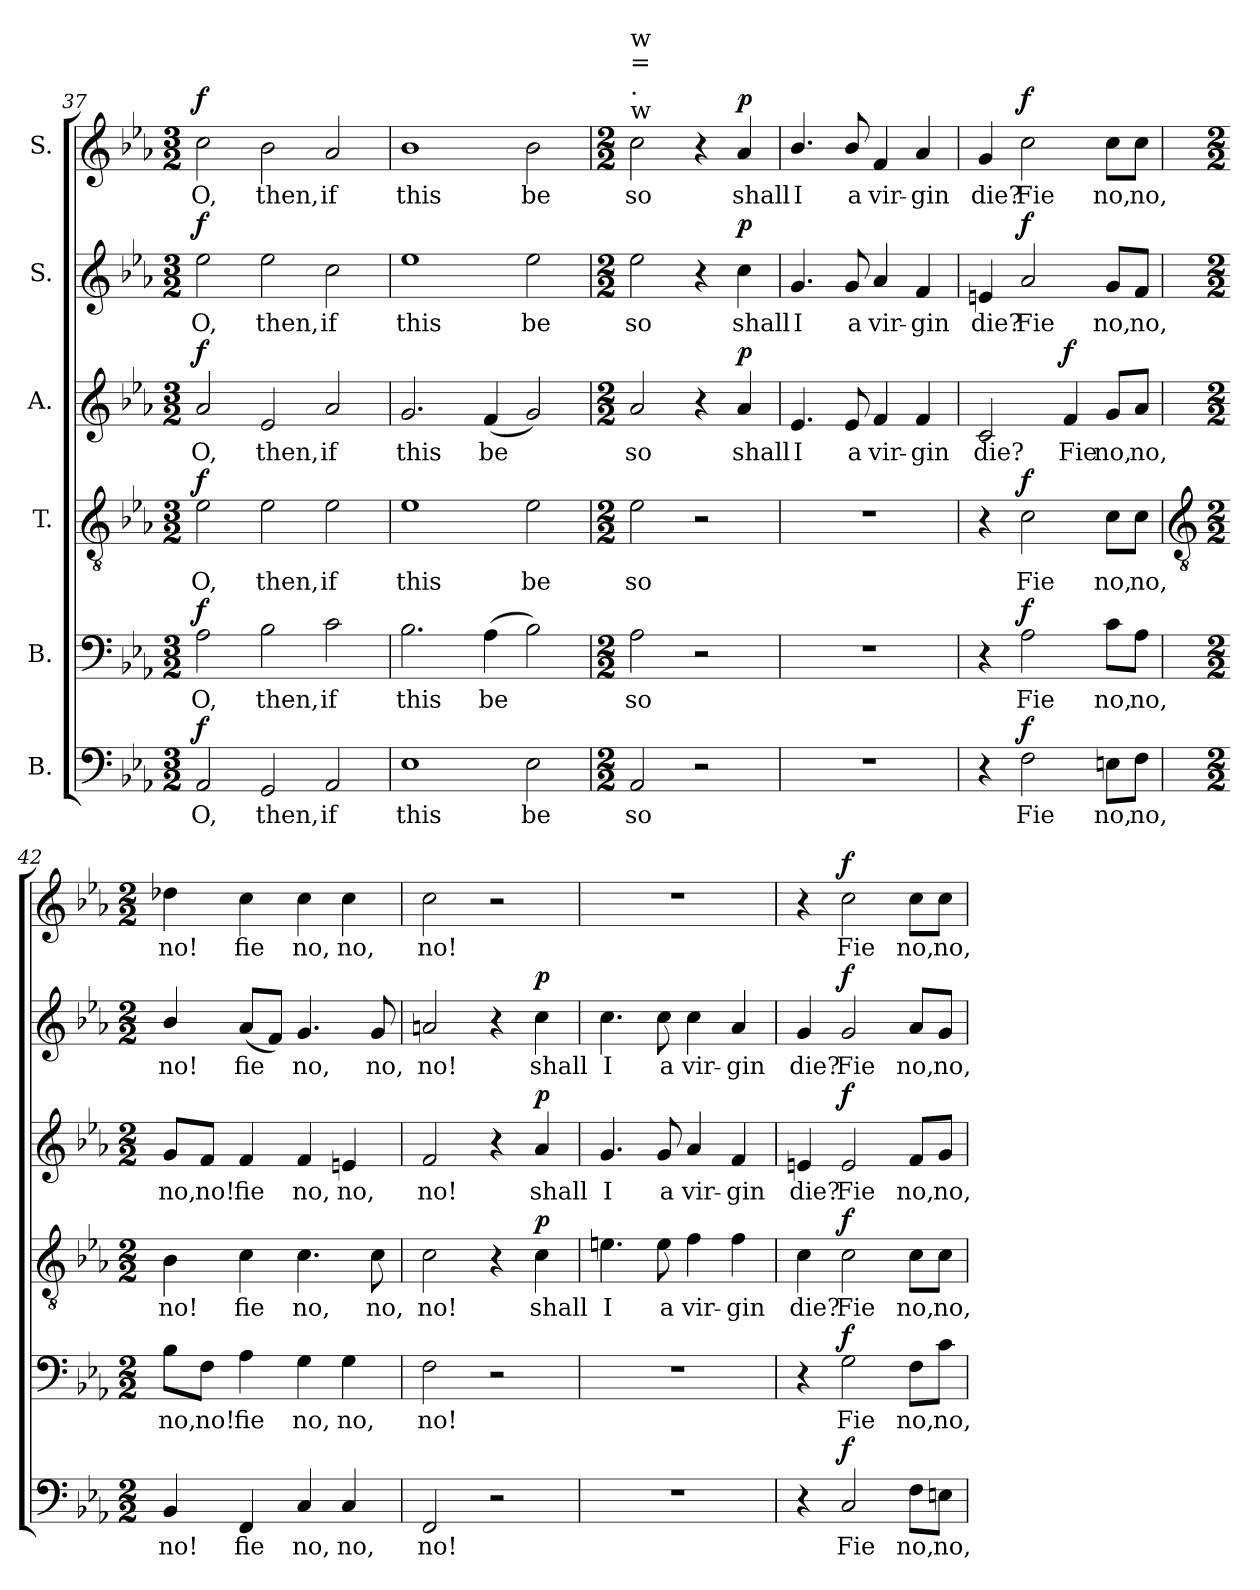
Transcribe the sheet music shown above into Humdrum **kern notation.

**kern	**text	**dynam	**kern	**text	**dynam	**kern	**text	**dynam	**kern	**text	**dynam	**kern	**text	**dynam	**kern	**text	**dynam
*part6	*part6	*part6	*part5	*part5	*part5	*part4	*part4	*part4	*part3	*part3	*part3	*part2	*part2	*part2	*part1	*part1	*part1
*staff6	*staff6	*staff6	*staff5	*staff5	*staff5	*staff4	*staff4	*staff4	*staff3	*staff3	*staff3	*staff2	*staff2	*staff2	*staff1	*staff1	*staff1
*I"B.	*	*	*I"B.	*	*	*I"T.	*	*	*I"A.	*	*	*I"S.	*	*	*I"S.	*	*
!!LO:LB:g=z
*clefF4	*	*	*clefF4	*	*	*clefGv2	*	*	*clefG2	*	*	*clefG2	*	*	*clefG2	*	*
*k[b-e-a-]	*	*	*k[b-e-a-]	*	*	*k[b-e-a-]	*	*	*k[b-e-a-]	*	*	*k[b-e-a-]	*	*	*k[b-e-a-]	*	*
*E-:	*	*	*E-:	*	*	*E-:	*	*	*E-:	*	*	*E-:	*	*	*E-:	*	*
*M3/2	*	*	*M3/2	*	*	*M3/2	*	*	*M3/2	*	*	*M3/2	*	*	*M3/2	*	*
=37	=37	=37	=37	=37	=37	=37	=37	=37	=37	=37	=37	=37	=37	=37	=37	=37	=37
!	!LO:LY:b	!LO:DY:b	!	!LO:LY:b	!LO:DY:a	!	!LO:LY:b	!LO:DY:b	!	!LO:LY:b	!LO:DY:b	!	!LO:LY:b	!LO:DY:b	!	!LO:LY:b	!LO:DY:b
2AA-	O,	f	2A-	O,	f	2e-	O,	f	2a-	O,	f	2ee-	O,	f	2cc	O,	f
!	!LO:LY:b	!	!	!LO:LY:b	!	!	!LO:LY:b	!	!	!LO:LY:b	!	!	!LO:LY:b	!	!	!LO:LY:b	!
2GG	then,	.	2B-	then,	.	2e-	then,	.	2e-	then,	.	2ee-	then,	.	2b-	then,	.
!	!LO:LY:b	!	!	!LO:LY:b	!	!	!LO:LY:b	!	!	!LO:LY:b	!	!	!LO:LY:b	!	!	!LO:LY:b	!
2AA-	if	.	2c	if	.	2e-	if	.	2a-	if	.	2cc	if	.	2a-	if	.
=38	=38	=38	=38	=38	=38	=38	=38	=38	=38	=38	=38	=38	=38	=38	=38	=38	=38
!	!LO:LY:b	!	!	!LO:LY:b	!	!	!LO:LY:b	!	!	!LO:LY:b	!	!	!LO:LY:b	!	!	!LO:LY:b	!
1E-	this	.	2.B-	this	.	1e-	this	.	2.g	this	.	1ee-	this	.	1b-	this	.
!	!	!	!	!LO:LY:b	!	!	!	!	!	!LO:LY:b	!	!	!	!	!	!	!
.	.	.	(>4A-	be	.	.	.	.	(<4f	be	.	.	.	.	.	.	.
!	!LO:LY:b	!	!	!	!	!	!LO:LY:b	!	!	!	!	!	!LO:LY:b	!	!	!LO:LY:b	!
2E-	be	.	2B-)	.	.	2e-	be	.	2g)	.	.	2ee-	be	.	2b-	be	.
=39	=39	=39	=39	=39	=39	=39	=39	=39	=39	=39	=39	=39	=39	=39	=39	=39	=39
*M2/2	*	*	*M2/2	*	*	*M2/2	*	*	*M2/2	*	*	*M2/2	*	*	*M2/2	*	*
!	!	!	!	!	!	!	!	!	!	!	!	!	!	!	!LO:TX:a:t=w	!	!
!	!	!	!	!	!	!	!	!	!	!	!	!	!	!	!LO:TX:a:t=.	!	!
!	!	!	!	!	!	!	!	!	!	!	!	!	!	!	!LO:TX:a:t==	!	!
!	!	!	!	!	!	!	!	!	!	!	!	!	!	!	!LO:TX:a:t=w	!	!
!	!LO:LY:b	!	!	!LO:LY:b	!	!	!LO:LY:b	!	!	!LO:LY:b	!	!	!LO:LY:b	!	!	!LO:LY:b	!
2AA-	so	.	2A-	so	.	2e-	so	.	2a-	so	.	2ee-	so	.	2cc	so	.
2r	.	.	2r	.	.	2r	.	.	4r	.	.	4r	.	.	4r	.	.
!	!	!	!	!	!	!	!	!	!	!LO:LY:b	!LO:DY:b	!	!LO:LY:b	!LO:DY:a	!	!LO:LY:b	!LO:DY:a
.	.	.	.	.	.	.	.	.	4a-	shall	p	4cc	shall	p	4a-	shall	p
=40	=40	=40	=40	=40	=40	=40	=40	=40	=40	=40	=40	=40	=40	=40	=40	=40	=40
!	!	!	!	!	!	!	!	!	!	!LO:LY:b	!	!	!LO:LY:b	!	!	!LO:LY:b	!
1r	.	.	1r	.	.	1r	.	.	4.e-	I	.	4.g	I	.	4.b-/	I	.
!	!	!	!	!	!	!	!	!	!	!LO:LY:b	!	!	!LO:LY:b	!	!	!LO:LY:b	!
.	.	.	.	.	.	.	.	.	8e-	a	.	8g	a	.	8b-/	a	.
!	!	!	!	!	!	!	!	!	!	!LO:LY:b	!	!	!LO:LY:b	!	!	!LO:LY:b	!
.	.	.	.	.	.	.	.	.	4f	vir-	.	4a-	vir-	.	4f	vir-	.
!	!	!	!	!	!	!	!	!	!	!LO:LY:b	!	!	!LO:LY:b	!	!	!LO:LY:b	!
.	.	.	.	.	.	.	.	.	4f	-gin	.	4f	-gin	.	4a-	-gin	.
=41	=41	=41	=41	=41	=41	=41	=41	=41	=41	=41	=41	=41	=41	=41	=41	=41	=41
!	!	!	!	!	!	!	!	!	!	!LO:LY:b	!	!	!LO:LY:b	!	!	!LO:LY:b	!
4r	.	.	4r	.	.	4r	.	.	2c	die?	.	4en	die?	.	4g	die?	.
!	!LO:LY:b	!LO:DY:b	!	!LO:LY:b	!LO:DY:a	!	!LO:LY:b	!LO:DY:b	!	!	!	!	!LO:LY:b	!LO:DY:b	!	!LO:LY:b	!LO:DY:b
2F	Fie	f	2A-	Fie	f	2c	Fie	f	.	.	.	2a-	Fie	f	2cc	Fie	f
!	!	!	!	!	!	!	!	!	!	!LO:LY:b	!LO:DY:b	!	!	!	!	!	!
.	.	.	.	.	.	.	.	.	4f	Fie	f	.	.	.	.	.	.
!	!LO:LY:b	!	!	!LO:LY:b	!	!	!LO:LY:b	!	!	!LO:LY:b	!	!	!LO:LY:b	!	!	!LO:LY:b	!
8EnL	no,	.	8cL	no,	.	8cL	no,	.	8gL	no,	.	8gL	no,	.	8ccL	no,	.
!	!LO:LY:b	!	!	!LO:LY:b	!	!	!LO:LY:b	!	!	!LO:LY:b	!	!	!LO:LY:b	!	!	!LO:LY:b	!
8FJ	no,	.	8A-J	no,	.	8cJ	no,	.	8a-J	no,	.	8fJ	no,	.	8ccJ	no,	.
!!LO:LB:g=z
=42	=42	=42	=42	=42	=42	=42	=42	=42	=42	=42	=42	=42	=42	=42	=42	=42	=42
*	*	*	*	*	*	*clefGv2	*	*	*	*	*	*	*	*	*	*	*
*M2/2	*	*	*M2/2	*	*	*M2/2	*	*	*M2/2	*	*	*M2/2	*	*	*M2/2	*	*
!	!LO:LY:b	!	!	!LO:LY:b	!	!	!LO:LY:b	!	!	!LO:LY:b	!	!	!LO:LY:b	!	!	!LO:LY:b	!
4BB-	no!	.	8B-L	no,	.	4B-	no!	.	8gL	no,	.	4b-/	no!	.	4dd-X	no!	.
!	!	!	!	!LO:LY:b	!	!	!	!	!	!LO:LY:b	!	!	!	!	!	!	!
.	.	.	8FJ	no!	.	.	.	.	8fJ	no!	.	.	.	.	.	.	.
!	!LO:LY:b	!	!	!LO:LY:b	!	!	!LO:LY:b	!	!	!LO:LY:b	!	!	!LO:LY:b	!	!	!LO:LY:b	!
4FF	fie	.	4A-	fie	.	4c	fie	.	4f	fie	.	(<8a-L	fie	.	4cc	fie	.
.	.	.	.	.	.	.	.	.	.	.	.	8fJ)	.	.	.	.	.
!	!LO:LY:b	!	!	!LO:LY:b	!	!	!LO:LY:b	!	!	!LO:LY:b	!	!	!LO:LY:b	!	!	!LO:LY:b	!
4C	no,	.	4G	no,	.	4.c	no,	.	4f	no,	.	4.g	no,	.	4cc	no,	.
!	!LO:LY:b	!	!	!LO:LY:b	!	!	!	!	!	!LO:LY:b	!	!	!	!	!	!LO:LY:b	!
4C	no,	.	4G	no,	.	.	.	.	4en	no,	.	.	.	.	4cc	no,	.
!	!	!	!	!	!	!	!LO:LY:b	!	!	!	!	!	!LO:LY:b	!	!	!	!
.	.	.	.	.	.	8c	no,	.	.	.	.	8g	no,	.	.	.	.
=43	=43	=43	=43	=43	=43	=43	=43	=43	=43	=43	=43	=43	=43	=43	=43	=43	=43
!	!LO:LY:b	!	!	!LO:LY:b	!	!	!LO:LY:b	!	!	!LO:LY:b	!	!	!LO:LY:b	!	!	!LO:LY:b	!
2FF	no!	.	2F	no!	.	2c	no!	.	2f	no!	.	2an	no!	.	2cc	no!	.
2r	.	.	2r	.	.	4r	.	.	4r	.	.	4r	.	.	2r	.	.
!	!	!	!	!	!	!	!LO:LY:b	!LO:DY:b	!	!LO:LY:b	!LO:DY:b	!	!LO:LY:b	!LO:DY:b	!	!	!
.	.	.	.	.	.	4c	shall	p	4a-	shall	p	4cc	shall	p	.	.	.
=44	=44	=44	=44	=44	=44	=44	=44	=44	=44	=44	=44	=44	=44	=44	=44	=44	=44
!	!	!	!	!	!	!	!LO:LY:b	!	!	!LO:LY:b	!	!	!LO:LY:b	!	!	!	!
1r	.	.	1r	.	.	4.en	I	.	4.g	I	.	4.cc	I	.	1r	.	.
!	!	!	!	!	!	!	!LO:LY:b	!	!	!LO:LY:b	!	!	!LO:LY:b	!	!	!	!
.	.	.	.	.	.	8e	a	.	8g	a	.	8cc	a	.	.	.	.
!	!	!	!	!	!	!	!LO:LY:b	!	!	!LO:LY:b	!	!	!LO:LY:b	!	!	!	!
.	.	.	.	.	.	4f	vir-	.	4a-	vir-	.	4cc	vir-	.	.	.	.
!	!	!	!	!	!	!	!LO:LY:b	!	!	!LO:LY:b	!	!	!LO:LY:b	!	!	!	!
.	.	.	.	.	.	4f	-gin	.	4f	-gin	.	4a-	-gin	.	.	.	.
=45	=45	=45	=45	=45	=45	=45	=45	=45	=45	=45	=45	=45	=45	=45	=45	=45	=45
!	!	!	!	!	!	!	!LO:LY:b	!	!	!LO:LY:b	!	!	!LO:LY:b	!	!	!	!
4r	.	.	4r	.	.	4c	die?	.	4en	die?	.	4g	die?	.	4r	.	.
!	!LO:LY:b	!LO:DY:b	!	!LO:LY:b	!LO:DY:b	!	!LO:LY:b	!LO:DY:b	!	!LO:LY:b	!LO:DY:b	!	!LO:LY:b	!LO:DY:b	!	!LO:LY:b	!LO:DY:b
2C	Fie	f	2G	Fie	f	2c	Fie	f	2e	Fie	f	2g	Fie	f	2cc	Fie	f
!	!LO:LY:b	!	!	!LO:LY:b	!	!	!LO:LY:b	!	!	!LO:LY:b	!	!	!LO:LY:b	!	!	!LO:LY:b	!
8FL	no,	.	8FL	no,	.	8cL	no,	.	8fL	no,	.	8a-L	no,	.	8ccL	no,	.
!	!LO:LY:b	!	!	!LO:LY:b	!	!	!LO:LY:b	!	!	!LO:LY:b	!	!	!LO:LY:b	!	!	!LO:LY:b	!
8EnJ	no,	.	8cJ	no,	.	8cJ	no,	.	8gJ	no,	.	8gJ	no,	.	8ccJ	no,	.
=	=	=	=	=	=	=	=	=	=	=	=	=	=	=	=	=	=
*-	*-	*-	*-	*-	*-	*-	*-	*-	*-	*-	*-	*-	*-	*-	*-	*-	*-
